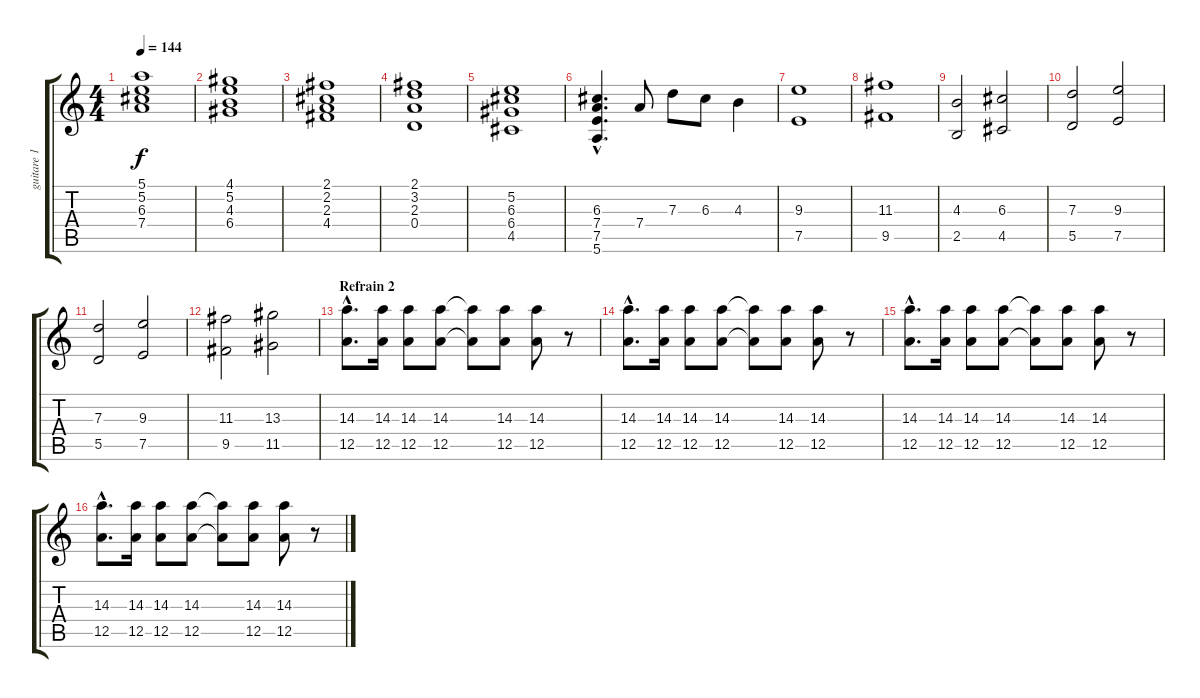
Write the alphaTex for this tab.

\track ("guitare 1" "guitare 1") {instrument electricguitarclean}
\staff {score tabs}
\tuning (E4 B3 G3 D3 A2 E2) {hide}
\ts (4 4)
\tempo 144
\clef g2
\ks c
(5.1 5.2 6.3 7.4).1{dy f} |
(4.1 5.2 4.3 6.4).1 |
(2.1 2.2 2.3 4.4).1 |
(2.1 3.2 2.3 0.4).1 |
(5.2 6.3 6.4 4.5).1 |
(6.3{hac} 7.4{hac} 7.5{hac} 5.6{hac}).4{d} 7.4.8 7.3.8 6.3.8 4.3.4 |
(9.3 7.5).1 |
(11.3 9.5).1 |
(4.3 2.5).2 (6.3 4.5).2 |
(7.3 5.5).2 (9.3 7.5).2 |
(7.3 5.5).2 (9.3 7.5).2 |
(11.3 9.5).2 (13.3 11.5).2 |
\section ("" "Refrain 2")
(14.3{hac} 12.5{hac}).8{d} (14.3 12.5).16 (14.3 12.5).8 (14.3 12.5).8 (14.3{t} 12.5{t}).8 (14.3 12.5).8 (14.3 12.5).8 r.8 |
(14.3{hac} 12.5{hac}).8{d} (14.3 12.5).16 (14.3 12.5).8 (14.3 12.5).8 (14.3{t} 12.5{t}).8 (14.3 12.5).8 (14.3 12.5).8 r.8 |
(14.3{hac} 12.5{hac}).8{d} (14.3 12.5).16 (14.3 12.5).8 (14.3 12.5).8 (14.3{t} 12.5{t}).8 (14.3 12.5).8 (14.3 12.5).8 r.8 |
(14.3{hac} 12.5{hac}).8{d} (14.3 12.5).16 (14.3 12.5).8 (14.3 12.5).8 (14.3{t} 12.5{t}).8 (14.3 12.5).8 (14.3 12.5).8 r.8
